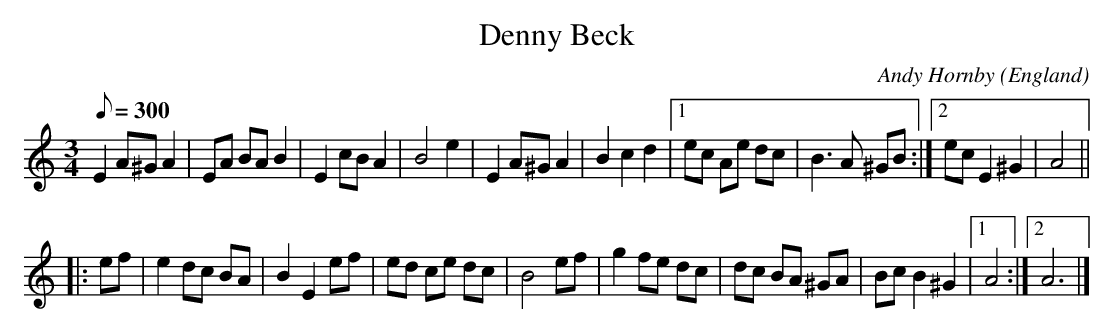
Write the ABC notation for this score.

X:1
T:Denny Beck
C:Andy Hornby
M:3/4
O:England
Q:1/8=300
K:A min
E2 A^G A2| EA BA B2| E2 cB A2| B4 e2|\
E2 A^G A2| B2 c2 d2\
|1 ec Ae dc|B3A ^GB :|2 ec E2 ^G2|A4 ||
|:ef|\
e2 dc BA| B2E2 ef| ed ce dc|B4 ef|\
g2 fe dc| dc BA ^GA| Bc B2^G2|1A4 :|2 A6 |]
